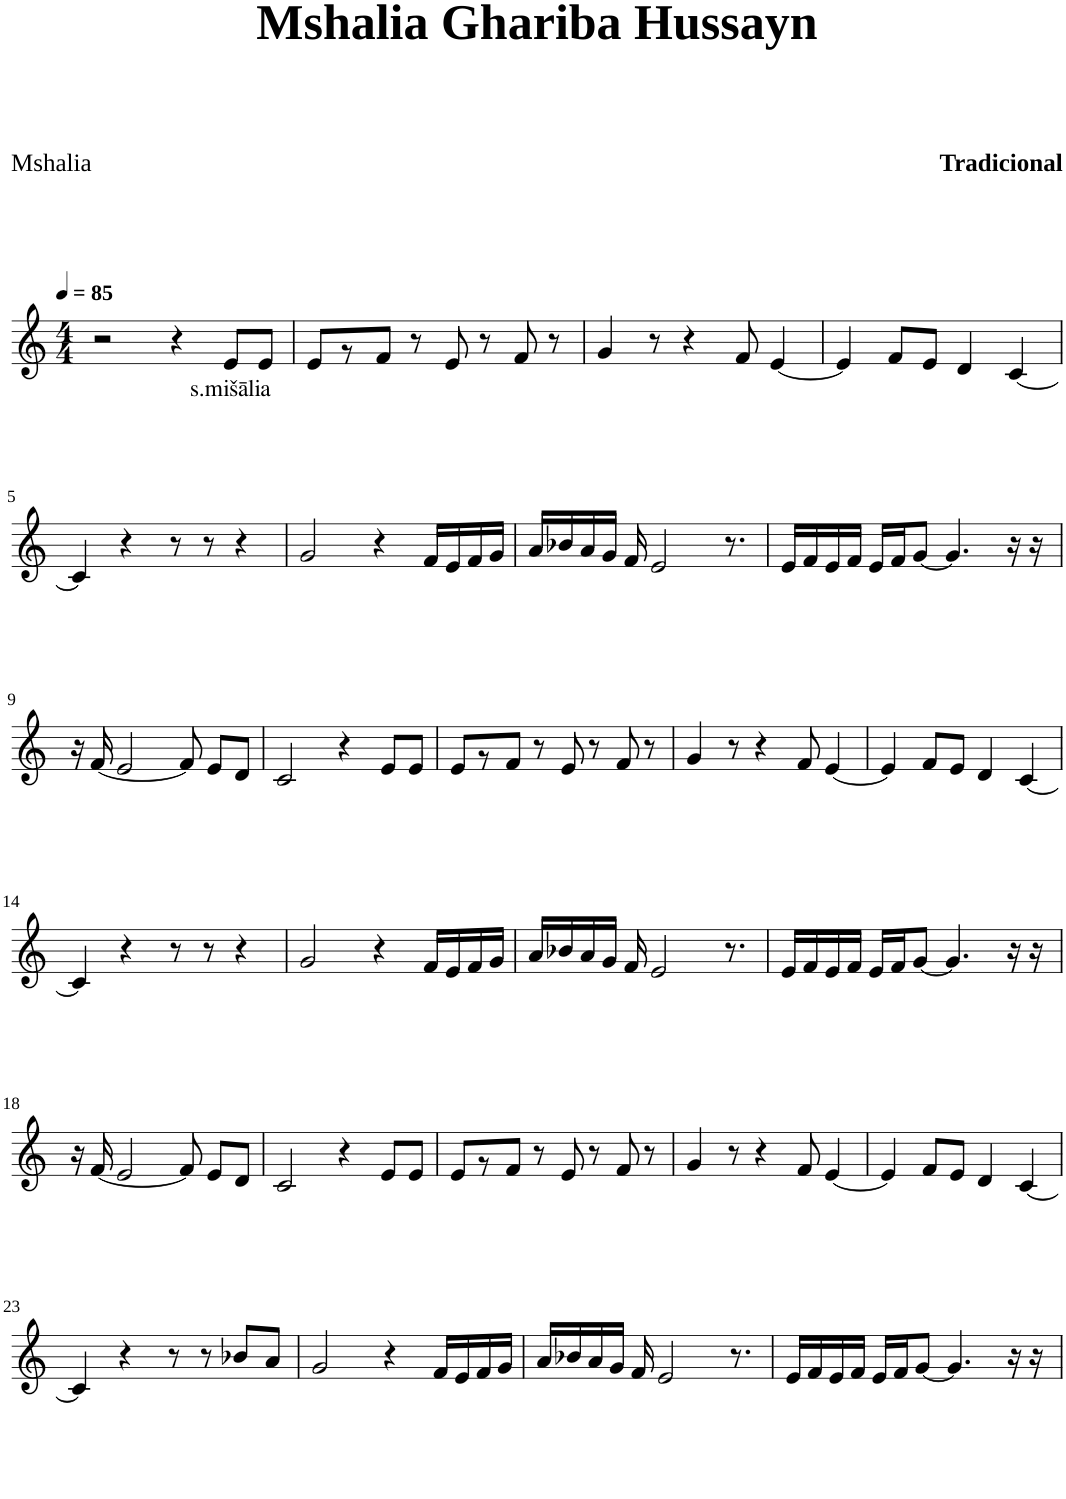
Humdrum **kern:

**kern	**text
*part1	*part1
*staff1	*staff1
*I"Violin	*
*clefG2	*
*k[]	*
*M4/4	*
*MM85	*
=1	=1
2r	.
4r	.
!	!LO:LY:b
8e/L	s.mišālia
8e/J	.
=2	=2
8e/L	.
8r	.
8f/J	.
8r	.
8e/	.
8r	.
8f/	.
8r	.
=3	=3
4g/	.
8r	.
4r	.
8f/	.
[4e/	.
=4	=4
4e/]	.
8f/L	.
8e/J	.
4d/	.
[4c/	.
!!LO:LB:g=z
=5	=5
4c/]	.
4r	.
8r	.
8r	.
4r	.
=6	=6
2g/	.
4r	.
16f/LL	.
16e/	.
16f/	.
16g/JJ	.
=7	=7
16a/LL	.
16b-X/	.
16a/	.
16g/JJ	.
16f/	.
2e/	.
8.r	.
=8	=8
16e/LL	.
16f/	.
16e/	.
16f/JJ	.
16e/LL	.
16f/J	.
[8g/J	.
4.g/]	.
16r	.
16r	.
!!LO:LB:g=z
=9	=9
16r	.
[16f/	.
2e/	.
8f/]	.
8e/L	.
8d/J	.
=10	=10
2c/	.
4r	.
8e/L	.
8e/J	.
=11	=11
8e/L	.
8r	.
8f/J	.
8r	.
8e/	.
8r	.
8f/	.
8r	.
=12	=12
4g/	.
8r	.
4r	.
8f/	.
[4e/	.
=13	=13
4e/]	.
8f/L	.
8e/J	.
4d/	.
[4c/	.
!!LO:LB:g=z
=14	=14
4c/]	.
4r	.
8r	.
8r	.
4r	.
=15	=15
2g/	.
4r	.
16f/LL	.
16e/	.
16f/	.
16g/JJ	.
=16	=16
16a/LL	.
16b-X/	.
16a/	.
16g/JJ	.
16f/	.
2e/	.
8.r	.
=17	=17
16e/LL	.
16f/	.
16e/	.
16f/JJ	.
16e/LL	.
16f/J	.
[8g/J	.
4.g/]	.
16r	.
16r	.
!!LO:LB:g=z
=18	=18
16r	.
[16f/	.
2e/	.
8f/]	.
8e/L	.
8d/J	.
=19	=19
2c/	.
4r	.
8e/L	.
8e/J	.
=20	=20
8e/L	.
8r	.
8f/J	.
8r	.
8e/	.
8r	.
8f/	.
8r	.
=21	=21
4g/	.
8r	.
4r	.
8f/	.
[4e/	.
=22	=22
4e/]	.
8f/L	.
8e/J	.
4d/	.
[4c/	.
!!LO:LB:g=z
=23	=23
4c/]	.
4r	.
8r	.
8r	.
8b-X/L	.
8a/J	.
=24	=24
2g/	.
4r	.
16f/LL	.
16e/	.
16f/	.
16g/JJ	.
=25	=25
16a/LL	.
16b-X/	.
16a/	.
16g/JJ	.
16f/	.
2e/	.
8.r	.
=26	=26
16e/LL	.
16f/	.
16e/	.
16f/JJ	.
16e/LL	.
16f/J	.
[8g/J	.
4.g/]	.
16r	.
16r	.
=	=
*-	*-
